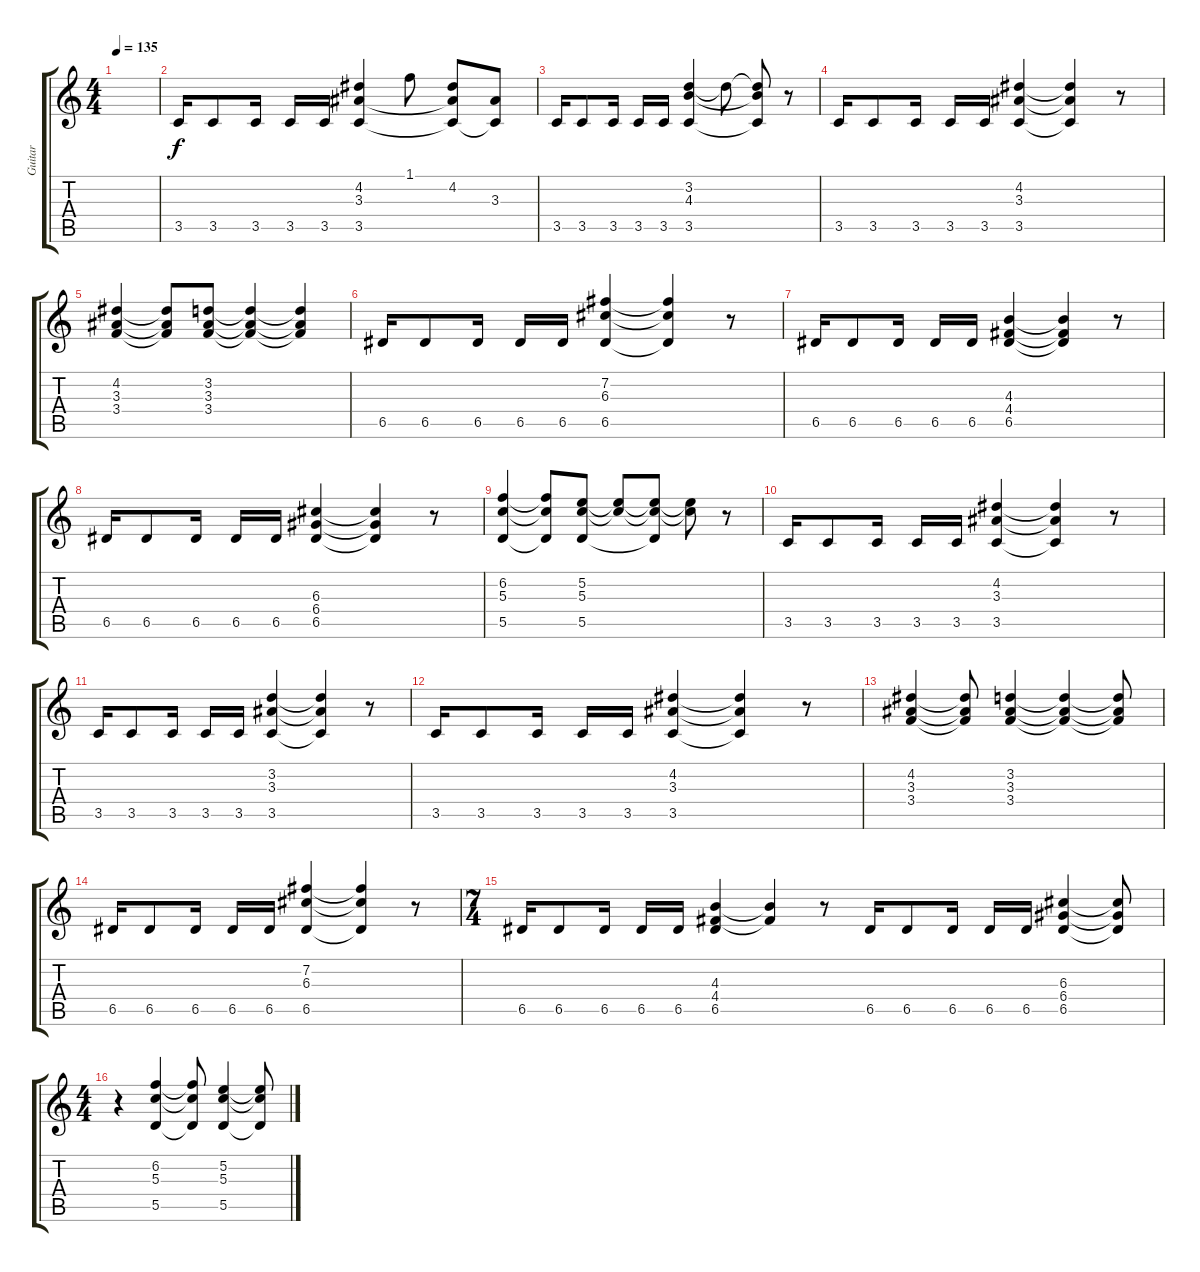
\track ("Guitar" "Guitar") {instrument distortionguitar}
\staff {score tabs}
\tuning (E4 B3 G3 D3 A2 E2) {hide}
\ts (4 4)
\tempo 135
\clef g2
\ks c
|
3.5.16{volume 11} 3.5.8 3.5.16 3.5.16 3.5.16 (4.2 3.3 3.5).4 1.1.8 (4.2 3.3{t} 3.5{t}).8 (3.3 3.5{t}).8 |
3.5.16 3.5.8 3.5.16 3.5.16 3.5.16 (3.2 4.3 3.5).4 3.2{t}.8 (3.2{t} 4.3{t} 3.5{t}).8 r.8 |
3.5.16 3.5.8 3.5.16 3.5.16 3.5.16 (4.2 3.3 3.5).4 (4.2{t} 3.3{t} 3.5{t}).4 r.8 |
(4.2 3.3 3.4).4 (4.2{t} 3.3{t} 3.4{t}).8 (3.2 3.3 3.4).8 (3.2{t} 3.3{t} 3.4{t}).4 (3.2{t} 3.3{t} 3.4{t}).4 |
6.5.16 6.5.8 6.5.16 6.5.16 6.5.16 (7.2 6.3 6.5).4 (7.2{t} 6.3{t} 6.5{t}).4 r.8 |
6.5.16 6.5.8 6.5.16 6.5.16 6.5.16 (4.3 4.4 6.5).4 (4.3{t} 4.4{t} 6.5{t}).4 r.8 |
6.5.16 6.5.8 6.5.16 6.5.16 6.5.16 (6.3 6.4 6.5).4 (6.3{t} 6.4{t} 6.5{t}).4 r.8 |
(6.2 5.3 5.5).4 (6.2{t} 5.3{t} 5.5{t}).8 (5.2 5.3 5.5).8 (5.2{t} 5.3{t}).8 (5.2{t} 5.3{t} 5.5{t}).8 (5.2{t} 5.3{t}).8 r.8 |
3.5.16 3.5.8 3.5.16 3.5.16 3.5.16 (4.2 3.3 3.5).4 (4.2{t} 3.3{t} 3.5{t}).4 r.8 |
3.5.16 3.5.8 3.5.16 3.5.16 3.5.16 (3.2 3.3 3.5).4 (3.2{t} 3.3{t} 3.5{t}).4 r.8 |
3.5.16 3.5.8 3.5.16 3.5.16 3.5.16 (4.2 3.3 3.5).4 (4.2{t} 3.3{t} 3.5{t}).4 r.8 |
(4.2 3.3 3.4).4 (4.2{t} 3.3{t} 3.4{t}).8 (3.2 3.3 3.4).4 (3.2{t} 3.3{t} 3.4{t}).4 (3.2{t} 3.3{t} 3.4{t}).8 |
6.5.16 6.5.8 6.5.16 6.5.16 6.5.16 (7.2 6.3 6.5).4 (7.2{t} 6.3{t} 6.5{t}).4 r.8 |
\ts (7 4)
6.5.16 6.5.8 6.5.16 6.5.16 6.5.16 (4.3 4.4 6.5).4 (4.3{t} 4.4{t}).4 r.8 6.5.16 6.5.8 6.5.16 6.5.16 6.5.16 (6.3 6.4 6.5).4 (6.3{t} 6.4{t} 6.5{t}).8 |
\ts (4 4)
r.4 (6.2 5.3 5.5).4 (6.2{t} 5.3{t} 5.5{t}).8 (5.2 5.3 5.5).4 (5.2{t} 5.3{t} 5.5{t}).8
